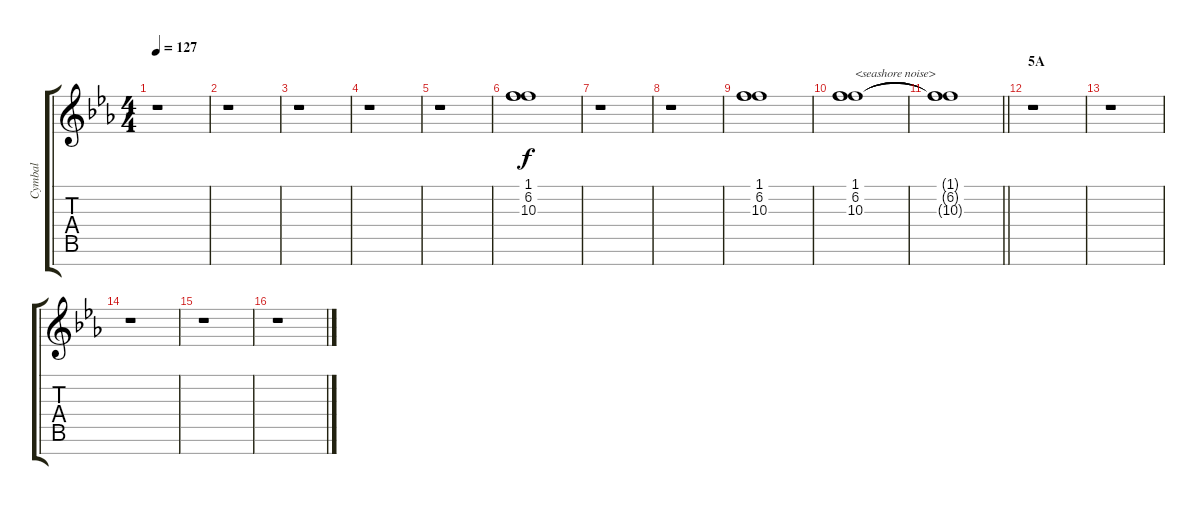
\track ("Cymbal" "Cymbal") {instrument reversecymbal}
\staff {score tabs}
\tuning (E5 B4 G4 D4 A3 E3 B2) {hide}
\ts (4 4)
\tempo 127
\clef g2
\ks eb
r.1{dy f} |
r.1 |
r.1 |
r.1 |
r.1 |
(1.1 6.2 10.3).1 |
r.1 |
r.1 |
(1.1 6.2 10.3).1 |
(1.1 6.2 10.3).1{txt "<seashore noise>" instrument seashore} |
\barLineRight lightlight
(1.1{t} 6.2{t} 10.3{t}).1 |
\section ("" "5A")
r.1{instrument reversecymbal} |
r.1 |
r.1 |
r.1 |
r.1
